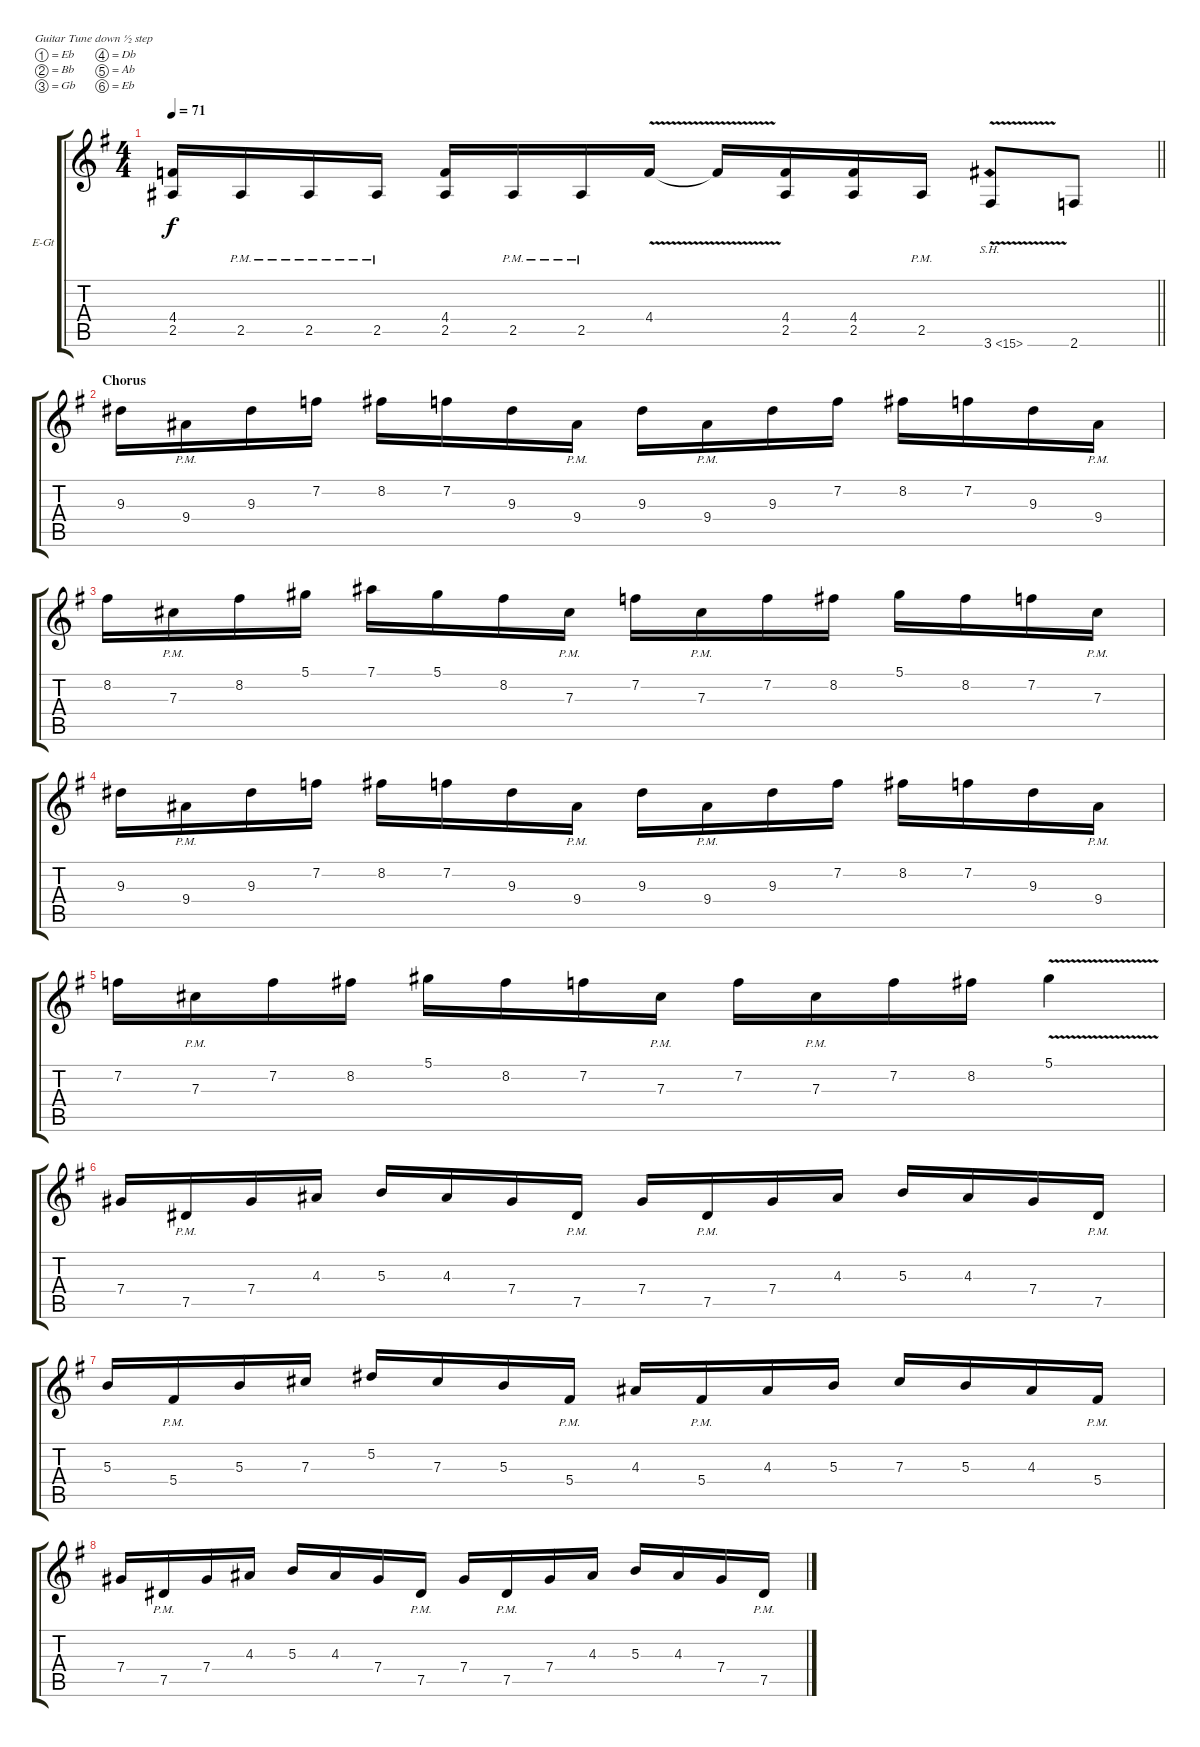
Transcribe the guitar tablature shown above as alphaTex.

\bracketExtendMode groupsimilarinstruments
\firstSystemTrackNameOrientation horizontal
\otherSystemsTrackNameOrientation horizontal
\track ("Гитара 2" "E-Gt") {instrument distortionguitar}
\staff {score tabs}
\tuning (Eb4 Bb3 Gb3 Db3 Ab2 Eb2)
\ts (4 4)
\tempo 71
\clef g2
\barLineRight lightlight
\ks eminor
(2.5 4.4).16{dy f} 2.5{pm}.16 2.5{pm}.16 2.5{pm}.16 (2.5 4.4).16 2.5{pm}.16 2.5{pm}.16 4.4{v}.16 4.4{v t}.16 (2.5 4.4).16 (2.5 4.4).16 2.5{pm}.16 3.6{sh 12 v}.8 2.6.8 |
\section ("" "Chorus")
9.3.16 9.4{pm}.16 9.3.16 7.2.16 8.2.16 7.2.16 9.3.16 9.4{pm}.16 9.3.16 9.4{pm}.16 9.3.16 7.2.16 8.2.16 7.2.16 9.3.16 9.4{pm}.16 |
8.2.16 7.3{pm}.16 8.2.16 5.1.16 7.1.16 5.1.16 8.2.16 7.3{pm}.16 7.2.16 7.3{pm}.16 7.2.16 8.2.16 5.1.16 8.2.16 7.2.16 7.3{pm}.16 |
9.3.16 9.4{pm}.16 9.3.16 7.2.16 8.2.16 7.2.16 9.3.16 9.4{pm}.16 9.3.16 9.4{pm}.16 9.3.16 7.2.16 8.2.16 7.2.16 9.3.16 9.4{pm}.16 |
7.2.16 7.3{pm}.16 7.2.16 8.2.16 5.1.16 8.2.16 7.2.16 7.3{pm}.16 7.2.16 7.3{pm}.16 7.2.16 8.2.16 5.1{v}.4 |
7.4.16 7.5{pm}.16 7.4.16 4.3.16 5.3.16 4.3.16 7.4.16 7.5{pm}.16 7.4.16 7.5{pm}.16 7.4.16 4.3.16 5.3.16 4.3.16 7.4.16 7.5{pm}.16 |
5.3.16 5.4{pm}.16 5.3.16 7.3.16 5.2.16 7.3.16 5.3.16 5.4{pm}.16 4.3.16 5.4{pm}.16 4.3.16 5.3.16 7.3.16 5.3.16 4.3.16 5.4{pm}.16 |
7.4.16 7.5{pm}.16 7.4.16 4.3.16 5.3.16 4.3.16 7.4.16 7.5{pm}.16 7.4.16 7.5{pm}.16 7.4.16 4.3.16 5.3.16 4.3.16 7.4.16 7.5{pm}.16
